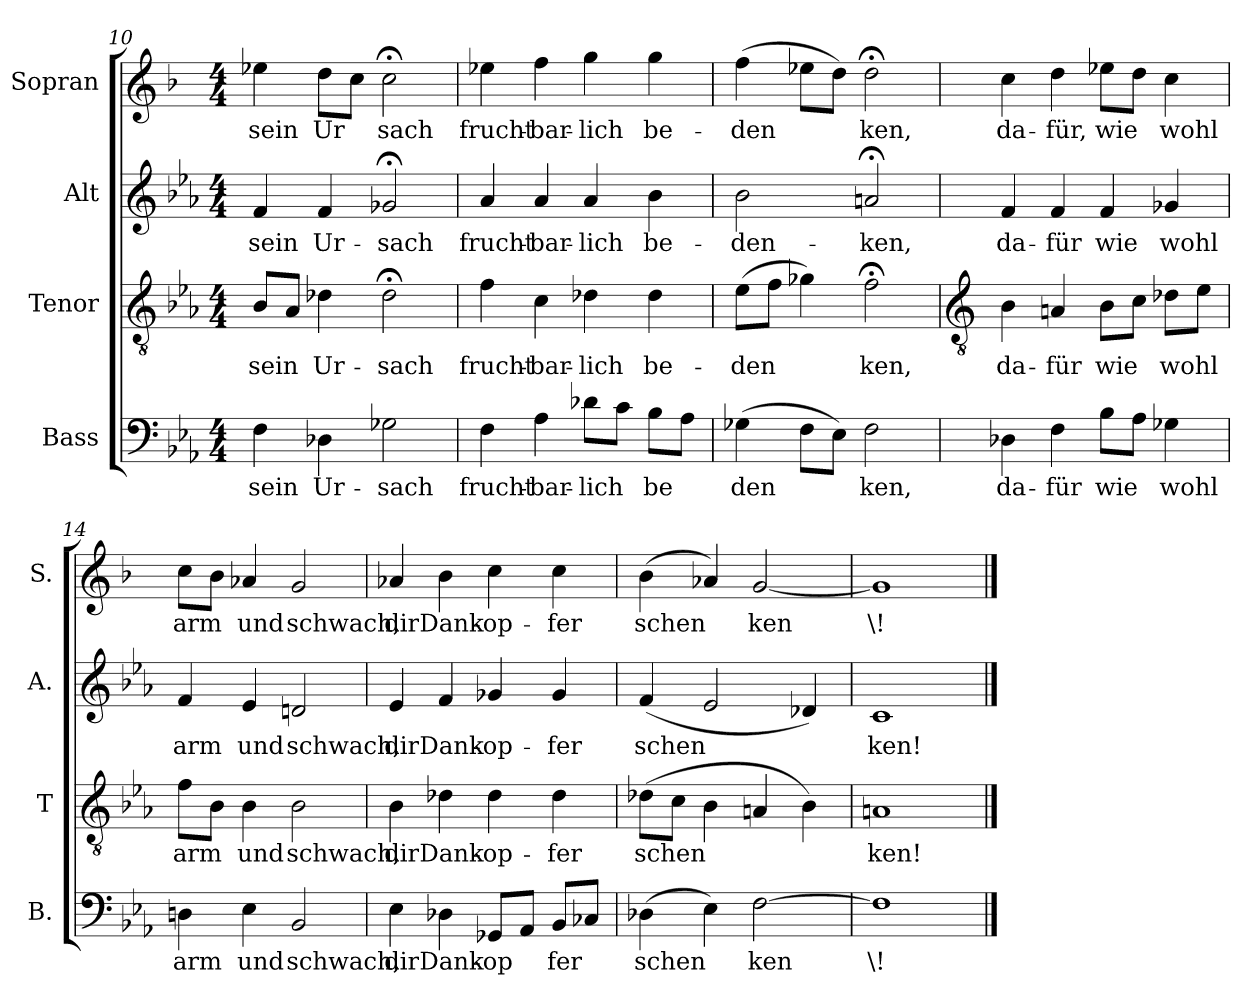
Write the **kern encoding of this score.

**kern	**text	**kern	**text	**kern	**text	**kern	**text
*part4	*part4	*part3	*part3	*part2	*part2	*part1	*part1
*staff4	*staff4	*staff3	*staff3	*staff2	*staff2	*staff1	*staff1
*I"Bass	*	*I"Tenor	*	*I"Alt	*	*I"Sopran	*
*I'B.	*	*I'T	*	*I'A.	*	*I'S.	*
*clefF4	*	*clefGv2	*	*clefG2	*	*clefG2	*
*	*	*	*	*	*	*ITrd1c2	*
*k[b-e-a-]	*	*k[b-e-a-]	*	*k[b-e-a-]	*	*k[b-e-a-]	*
*E-:	*	*E-:	*	*E-:	*	*E-:	*
*M4/4	*	*M4/4	*	*M4/4	*	*M4/4	*
=10	=10	=10	=10	=10	=10	=10	=10
!	!LO:LY:b	!	!LO:LY:b	!	!LO:LY:b	!	!LO:LY:b
4F	sein	8B-L	sein	4f	sein	4dd-X	sein
.	.	8A-J	.	.	.	.	.
!	!LO:LY:b	!	!LO:LY:b	!	!LO:LY:b	!	!LO:LY:b
4D-X	Ur-	4d-X	Ur-	4f	Ur-	8ccL	Ur
.	.	.	.	.	.	8b-J	.
!	!LO:LY:b	!	!LO:LY:b	!	!LO:LY:b	!	!LO:LY:b
2G-X	-sach	2d-;<	-sach	2g-X;<	-sach	2b-;<	sach
=11	=11	=11	=11	=11	=11	=11	=11
!	!LO:LY:b	!	!LO:LY:b	!	!LO:LY:b	!	!LO:LY:b
4F	frucht-	4f	frucht-	4a-	frucht-	4dd-X	frucht-
!	!LO:LY:b	!	!LO:LY:b	!	!LO:LY:b	!	!LO:LY:b
4A-	-bar-	4c	-bar-	4a-	-bar-	4ee-	-bar-
!	!LO:LY:b	!	!LO:LY:b	!	!LO:LY:b	!	!LO:LY:b
8d-XL	-lich	4d-X	-lich	4a-	-lich	4ff	-lich
8cJ	.	.	.	.	.	.	.
!	!LO:LY:b	!	!LO:LY:b	!	!LO:LY:b	!	!LO:LY:b
8B-L	be	4d-	be-	4b-	be-	4ff	be-
8A-J	.	.	.	.	.	.	.
=12	=12	=12	=12	=12	=12	=12	=12
!	!LO:LY:b	!	!LO:LY:b	!	!LO:LY:b	!	!LO:LY:b
(>4G-X	den	(>8e-L	-den	2b-	-den-	(>4ee-	-den
.	.	8fJ	.	.	.	.	.
8FL	.	4g-X)	.	.	.	8dd-XL	.
8E-J)	.	.	.	.	.	8ccJ)	.
!	!LO:LY:b	!	!LO:LY:b	!	!LO:LY:b	!	!LO:LY:b
2F	ken,	2f;<	ken,	2an;<	-ken,	2cc;<	ken,
!!LO:LB:g=z
=13	=13	=13	=13	=13	=13	=13	=13
*	*	*clefGv2	*	*	*	*	*
!	!LO:LY:b	!	!LO:LY:b	!	!LO:LY:b	!	!LO:LY:b
4D-X	da-	4B-	da-	4f	da-	4b-	da-
!	!LO:LY:b	!	!LO:LY:b	!	!LO:LY:b	!	!LO:LY:b
4F	-für	4An	-für	4f	-für	4cc	-für,
!	!LO:LY:b	!	!LO:LY:b	!	!LO:LY:b	!	!LO:LY:b
8B-L	wie	8B-L	wie	4f	wie	8dd-XL	wie
8A-J	.	8cJ	.	.	.	8ccJ	.
!	!LO:LY:b	!	!LO:LY:b	!	!LO:LY:b	!	!LO:LY:b
4G-X	wohl	8d-XL	wohl	4g-X	wohl	4b-	wohl
.	.	8e-J	.	.	.	.	.
=14	=14	=14	=14	=14	=14	=14	=14
!	!LO:LY:b	!	!LO:LY:b	!	!LO:LY:b	!	!LO:LY:b
4Dn	arm	8fL	arm	4f	arm	8b-L	arm
.	.	8B-J	.	.	.	8a-J	.
!	!LO:LY:b	!	!LO:LY:b	!	!LO:LY:b	!	!LO:LY:b
4E-	und	4B-	und	4e-	und	4g-X	und
!	!LO:LY:b	!	!LO:LY:b	!	!LO:LY:b	!	!LO:LY:b
2BB-	schwach,	2B-	schwach,	2dn	schwach,	2f	schwach,
=15	=15	=15	=15	=15	=15	=15	=15
!	!LO:LY:b	!	!LO:LY:b	!	!LO:LY:b	!	!LO:LY:b
4E-	dir	4B-	dir	4e-	dir	4g-X	dir
!	!LO:LY:b	!	!LO:LY:b	!	!LO:LY:b	!	!LO:LY:b
4D-X	Dank-	4d-X	Dank-	4f	Dank-	4a-	Dank-
!	!LO:LY:b	!	!LO:LY:b	!	!LO:LY:b	!	!LO:LY:b
8GG-XL	-op	4d-	-op-	4g-X	-op-	4b-	-op-
8AA-J	.	.	.	.	.	.	.
!	!LO:LY:b	!	!LO:LY:b	!	!LO:LY:b	!	!LO:LY:b
8BB-L	fer	4d-	-fer	4g-	-fer	4b-	-fer
8C-XJ	.	.	.	.	.	.	.
=16	=16	=16	=16	=16	=16	=16	=16
!	!LO:LY:b	!	!LO:LY:b	!	!LO:LY:b	!	!LO:LY:b
(>4D-X	schen	(>8d-XL	schen	(<4f	schen	(<4a-	schen
.	.	8cJ	.	.	.	.	.
4E-)	.	4B-	.	2e-	.	4g-X)	.
!	!LO:LY:b	!	!	!	!	!	!LO:LY:b
[2F	ken	4An	.	.	.	[2f	ken
.	.	4B-)	.	4d-X)	.	.	.
=17	=17	=17	=17	=17	=17	=17	=17
!	!LO:LY:b	!	!LO:LY:b	!	!LO:LY:b	!	!LO:LY:b
1F]	\!	1An	ken!	1c	ken!	1f]	\!
==	==	==	==	==	==	==	==
*-	*-	*-	*-	*-	*-	*-	*-
